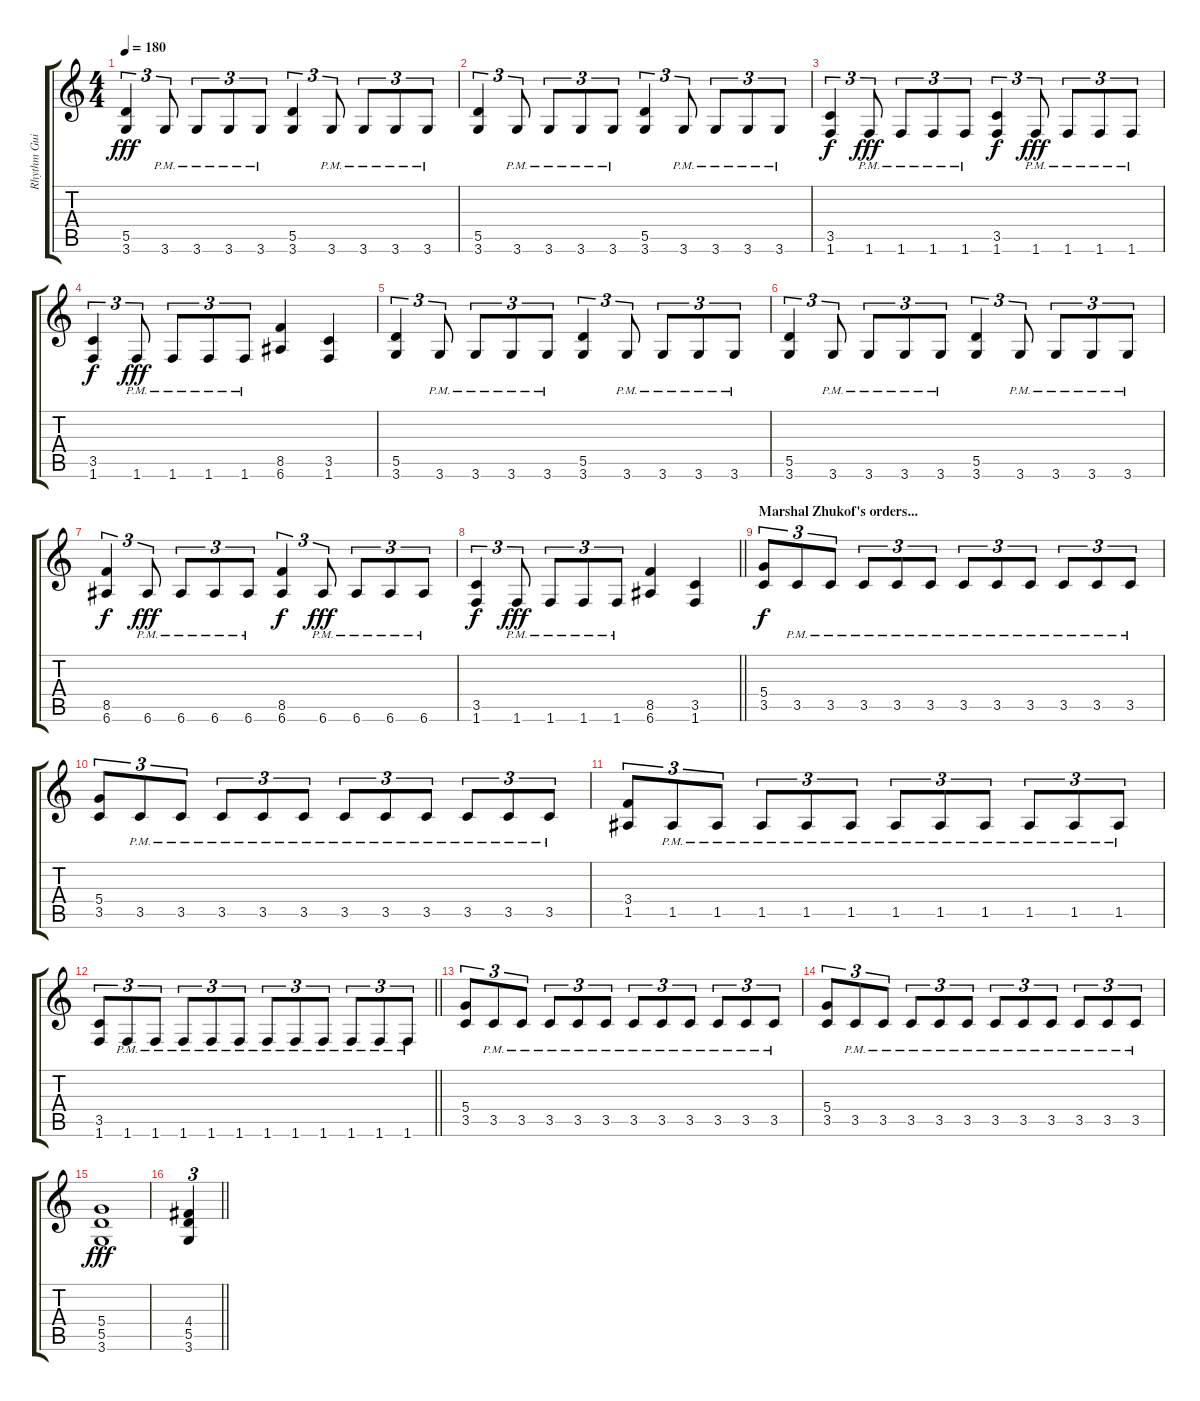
\track ("Rhythm Guitar" "Rhythm Gui") {instrument distortionguitar}
\staff {score tabs}
\tuning (E4 B3 G3 D3 A2 E2) {hide}
\ts (4 4)
\tempo 180
\clef g2
\ks c
(5.5 3.6).4{tu (3 2) dy fff} 3.6{pm}.8{tu (3 2)} 3.6{pm}.8{tu (3 2)} 3.6{pm}.8{tu (3 2)} 3.6{pm}.8{tu (3 2)} (5.5 3.6).4{tu (3 2)} 3.6{pm}.8{tu (3 2)} 3.6{pm}.8{tu (3 2)} 3.6{pm}.8{tu (3 2)} 3.6{pm}.8{tu (3 2)} |
(5.5 3.6).4{tu (3 2)} 3.6{pm}.8{tu (3 2)} 3.6{pm}.8{tu (3 2)} 3.6{pm}.8{tu (3 2)} 3.6{pm}.8{tu (3 2)} (5.5 3.6).4{tu (3 2)} 3.6{pm}.8{tu (3 2)} 3.6{pm}.8{tu (3 2)} 3.6{pm}.8{tu (3 2)} 3.6{pm}.8{tu (3 2)} |
(3.5 1.6).4{tu (3 2) dy f} 1.6{pm}.8{tu (3 2) dy fff} 1.6{pm}.8{tu (3 2)} 1.6{pm}.8{tu (3 2)} 1.6{pm}.8{tu (3 2)} (3.5 1.6).4{tu (3 2) dy f} 1.6{pm}.8{tu (3 2) dy fff} 1.6{pm}.8{tu (3 2)} 1.6{pm}.8{tu (3 2)} 1.6{pm}.8{tu (3 2)} |
(3.5 1.6).4{tu (3 2) dy f} 1.6{pm}.8{tu (3 2) dy fff} 1.6{pm}.8{tu (3 2)} 1.6{pm}.8{tu (3 2)} 1.6{pm}.8{tu (3 2)} (8.5 6.6).4 (3.5 1.6).4 |
(5.5 3.6).4{tu (3 2)} 3.6{pm}.8{tu (3 2)} 3.6{pm}.8{tu (3 2)} 3.6{pm}.8{tu (3 2)} 3.6{pm}.8{tu (3 2)} (5.5 3.6).4{tu (3 2)} 3.6{pm}.8{tu (3 2)} 3.6{pm}.8{tu (3 2)} 3.6{pm}.8{tu (3 2)} 3.6{pm}.8{tu (3 2)} |
(5.5 3.6).4{tu (3 2)} 3.6{pm}.8{tu (3 2)} 3.6{pm}.8{tu (3 2)} 3.6{pm}.8{tu (3 2)} 3.6{pm}.8{tu (3 2)} (5.5 3.6).4{tu (3 2)} 3.6{pm}.8{tu (3 2)} 3.6{pm}.8{tu (3 2)} 3.6{pm}.8{tu (3 2)} 3.6{pm}.8{tu (3 2)} |
(8.5 6.6).4{tu (3 2) dy f} 6.6{pm}.8{tu (3 2) dy fff} 6.6{pm}.8{tu (3 2)} 6.6{pm}.8{tu (3 2)} 6.6{pm}.8{tu (3 2)} (8.5 6.6).4{tu (3 2) dy f} 6.6{pm}.8{tu (3 2) dy fff} 6.6{pm}.8{tu (3 2)} 6.6{pm}.8{tu (3 2)} 6.6{pm}.8{tu (3 2)} |
\barLineRight lightlight
(3.5 1.6).4{tu (3 2) dy f} 1.6{pm}.8{tu (3 2) dy fff} 1.6{pm}.8{tu (3 2)} 1.6{pm}.8{tu (3 2)} 1.6{pm}.8{tu (3 2)} (8.5 6.6).4 (3.5 1.6).4 |
\section ("" "Marshal Zhukof's orders...")
(5.4 3.5).8{tu (3 2) dy f} 3.5{pm}.8{tu (3 2)} 3.5{pm}.8{tu (3 2)} 3.5{pm}.8{tu (3 2)} 3.5{pm}.8{tu (3 2)} 3.5{pm}.8{tu (3 2)} 3.5{pm}.8{tu (3 2)} 3.5{pm}.8{tu (3 2)} 3.5{pm}.8{tu (3 2)} 3.5{pm}.8{tu (3 2)} 3.5{pm}.8{tu (3 2)} 3.5{pm}.8{tu (3 2)} |
(5.4 3.5).8{tu (3 2)} 3.5{pm}.8{tu (3 2)} 3.5{pm}.8{tu (3 2)} 3.5{pm}.8{tu (3 2)} 3.5{pm}.8{tu (3 2)} 3.5{pm}.8{tu (3 2)} 3.5{pm}.8{tu (3 2)} 3.5{pm}.8{tu (3 2)} 3.5{pm}.8{tu (3 2)} 3.5{pm}.8{tu (3 2)} 3.5{pm}.8{tu (3 2)} 3.5{pm}.8{tu (3 2)} |
(3.4 1.5).8{tu (3 2)} 1.5{pm}.8{tu (3 2)} 1.5{pm}.8{tu (3 2)} 1.5{pm}.8{tu (3 2)} 1.5{pm}.8{tu (3 2)} 1.5{pm}.8{tu (3 2)} 1.5{pm}.8{tu (3 2)} 1.5{pm}.8{tu (3 2)} 1.5{pm}.8{tu (3 2)} 1.5{pm}.8{tu (3 2)} 1.5{pm}.8{tu (3 2)} 1.5{pm}.8{tu (3 2)} |
\barLineRight lightlight
(3.5 1.6).8{tu (3 2)} 1.6{pm}.8{tu (3 2)} 1.6{pm}.8{tu (3 2)} 1.6{pm}.8{tu (3 2)} 1.6{pm}.8{tu (3 2)} 1.6{pm}.8{tu (3 2)} 1.6{pm}.8{tu (3 2)} 1.6{pm}.8{tu (3 2)} 1.6{pm}.8{tu (3 2)} 1.6{pm}.8{tu (3 2)} 1.6{pm}.8{tu (3 2)} 1.6{pm}.8{tu (3 2)} |
(5.4 3.5).8{tu (3 2)} 3.5{pm}.8{tu (3 2)} 3.5{pm}.8{tu (3 2)} 3.5{pm}.8{tu (3 2)} 3.5{pm}.8{tu (3 2)} 3.5{pm}.8{tu (3 2)} 3.5{pm}.8{tu (3 2)} 3.5{pm}.8{tu (3 2)} 3.5{pm}.8{tu (3 2)} 3.5{pm}.8{tu (3 2)} 3.5{pm}.8{tu (3 2)} 3.5{pm}.8{tu (3 2)} |
(5.4 3.5).8{tu (3 2)} 3.5{pm}.8{tu (3 2)} 3.5{pm}.8{tu (3 2)} 3.5{pm}.8{tu (3 2)} 3.5{pm}.8{tu (3 2)} 3.5{pm}.8{tu (3 2)} 3.5{pm}.8{tu (3 2)} 3.5{pm}.8{tu (3 2)} 3.5{pm}.8{tu (3 2)} 3.5{pm}.8{tu (3 2)} 3.5{pm}.8{tu (3 2)} 3.5{pm}.8{tu (3 2)} |
(5.4 5.5 3.6).1{dy fff} |
\barLineRight lightlight
(4.4 5.5 3.6).4{tu (3 2)}
